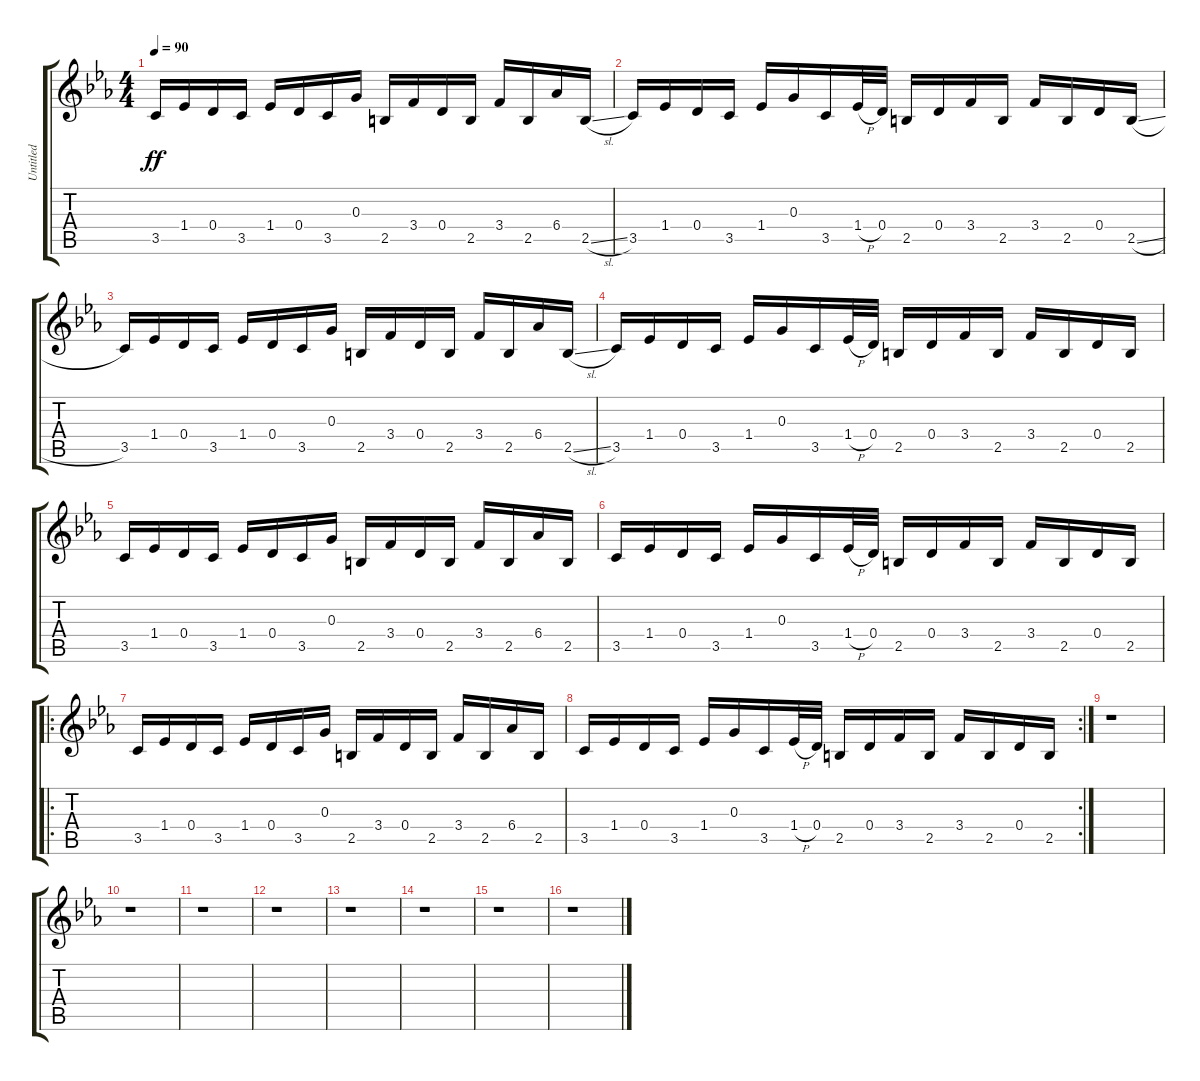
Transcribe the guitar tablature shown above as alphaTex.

\track ("Untitled" "Untitled") {instrument overdrivenguitar}
\staff {score tabs}
\tuning (E4 B3 G3 D3 A2 E2) {hide}
\ts (4 4)
\tempo 90
\clef g2
\ks eb
3.5.16{dy ff} 1.4.16 0.4.16 3.5.16 1.4.16 0.4.16 3.5.16 0.3.16 2.5.16 3.4.16 0.4.16 2.5.16 3.4.16 2.5.16 6.4.16 2.5{sl}.16 |
3.5.16 1.4.16 0.4.16 3.5.16 1.4.16 0.3.16 3.5.16 1.4{h}.32 0.4.32 2.5.16 0.4.16 3.4.16 2.5.16 3.4.16 2.5.16 0.4.16 2.5{sl}.16 |
3.5.16 1.4.16 0.4.16 3.5.16 1.4.16 0.4.16 3.5.16 0.3.16 2.5.16 3.4.16 0.4.16 2.5.16 3.4.16 2.5.16 6.4.16 2.5{sl}.16 |
3.5.16 1.4.16 0.4.16 3.5.16 1.4.16 0.3.16 3.5.16 1.4{h}.32 0.4.32 2.5.16 0.4.16 3.4.16 2.5.16 3.4.16 2.5.16 0.4.16 2.5.16 |
3.5.16 1.4.16 0.4.16 3.5.16 1.4.16 0.4.16 3.5.16 0.3.16 2.5.16 3.4.16 0.4.16 2.5.16 3.4.16 2.5.16 6.4.16 2.5.16 |
3.5.16 1.4.16 0.4.16 3.5.16 1.4.16 0.3.16 3.5.16 1.4{h}.32 0.4.32 2.5.16 0.4.16 3.4.16 2.5.16 3.4.16 2.5.16 0.4.16 2.5.16 |
\ro
3.5.16 1.4.16 0.4.16 3.5.16 1.4.16 0.4.16 3.5.16 0.3.16 2.5.16 3.4.16 0.4.16 2.5.16 3.4.16 2.5.16 6.4.16 2.5.16 |
\rc 2
3.5.16 1.4.16 0.4.16 3.5.16 1.4.16 0.3.16 3.5.16 1.4{h}.32 0.4.32 2.5.16 0.4.16 3.4.16 2.5.16 3.4.16 2.5.16 0.4.16 2.5.16 |
r.1 |
r.1 |
r.1 |
r.1 |
r.1 |
r.1 |
r.1 |
r.1
